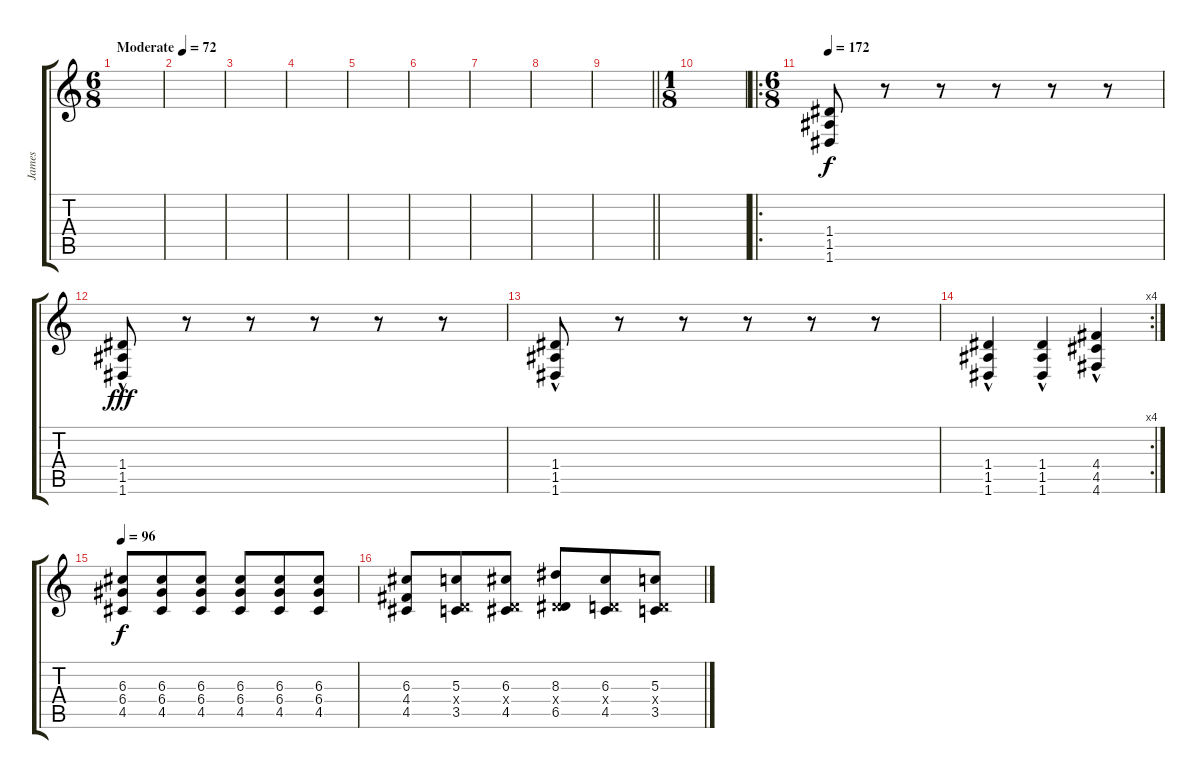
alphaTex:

\track ("James" "James") {instrument overdrivenguitar}
\staff {score tabs}
\tuning (E4 B3 G3 D3 A2 D2) {hide}
\ts (6 8)
\tempo (72 "Moderate")
\clef g2
\ks c
|
|
|
|
|
|
|
|
\barLineRight lightlight
|
\ts (1 8)
|
\ro
\ts (6 8)
\tempo 172
(1.4 1.5 1.6).8 r.8 r.8 r.8 r.8 r.8 |
(1.4{hac} 1.5{hac} 1.6{hac}).8{dy fff} r.8 r.8 r.8 r.8 r.8 |
(1.4{hac} 1.5{hac} 1.6{hac}).8 r.8 r.8 r.8 r.8 r.8 |
\rc 4
(1.4{hac} 1.5{hac} 1.6{hac}).4 (1.4{hac} 1.5{hac} 1.6{hac}).4 (4.4{hac} 4.5{hac} 4.6{hac}).4 |
\tempo 96
(6.3 6.4 4.5).8{dy f} (6.3 6.4 4.5).8 (6.3 6.4 4.5).8 (6.3 6.4 4.5).8 (6.3 6.4 4.5).8 (6.3 6.4 4.5).8 |
(6.3 4.4 4.5).8 (5.3 0.4{x} 3.5).8 (6.3 0.4{x} 4.5).8 (8.3 0.4{x} 6.5).8 (6.3 0.4{x} 4.5).8 (5.3 0.4{x} 3.5).8
